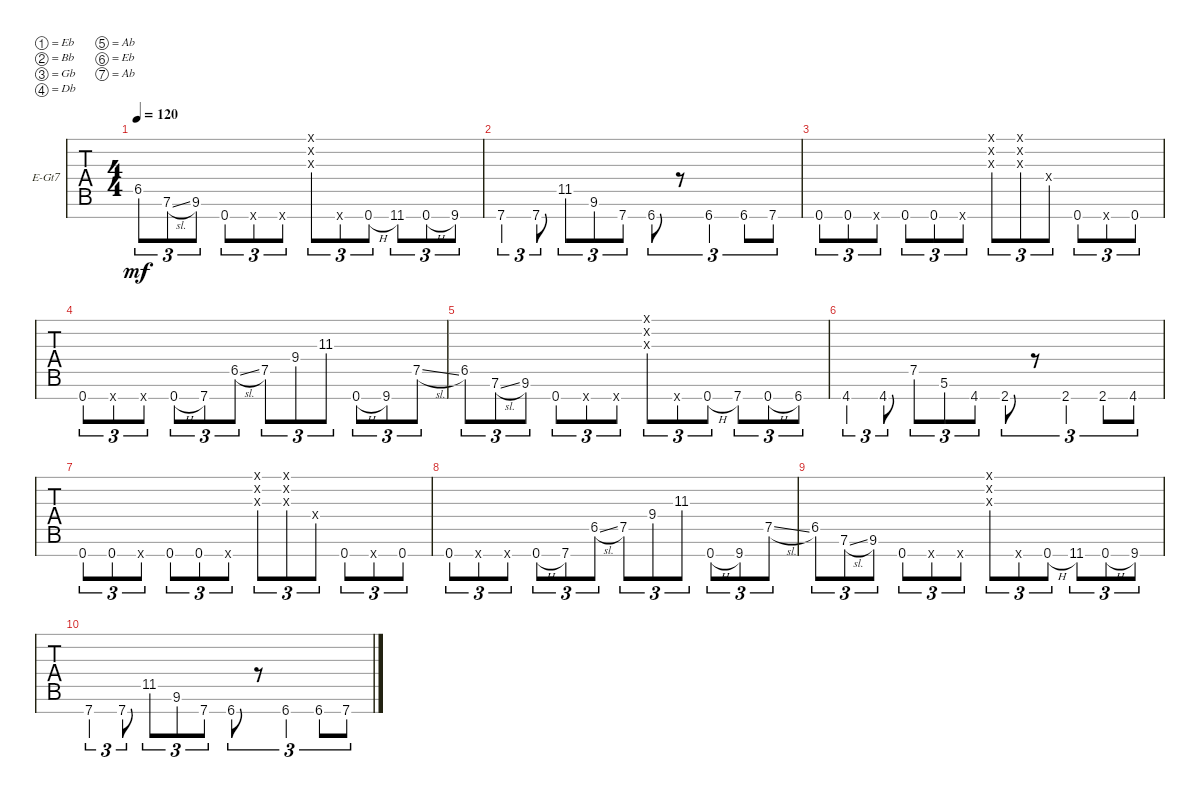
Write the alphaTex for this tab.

\defaultSystemsLayout 4
\bracketExtendMode groupsimilarinstruments
\firstSystemTrackNameOrientation horizontal
\otherSystemsTrackNameOrientation horizontal
\track ("Lukas" "E-Gt7") {instrument distortionguitar}
\staff {tabs}
\tuning (Eb4 Bb3 Gb3 Db3 Ab2 Eb2 Ab1)
\ts (4 4)
\tempo 120
\clef g2
\ks c
6.5.8{tu (3 2) dy mf} 7.6{sl}.8{tu (3 2)} 9.6.8{tu (3 2)} 0.7.8{tu (3 2)} 0.7{x}.8{tu (3 2)} 0.7{x}.8{tu (3 2)} (0.1{x} 0.2{x} 0.3{x}).8{tu (3 2)} 0.7{x}.8{tu (3 2)} 0.7{h}.8{tu (3 2)} 11.7.8{tu (3 2)} 0.7{h}.8{tu (3 2)} 9.7.8{tu (3 2)} |
7.7.4{tu (3 2)} 7.7.8{tu (3 2)} 11.5.8{tu (3 2)} 9.6.8{tu (3 2)} 7.7.8{tu (3 2)} 6.7.8{tu (3 2)} r.8{tu (3 2)} 6.7.4{tu (3 2)} 6.7.8{tu (3 2)} 7.7.8{tu (3 2)} |
0.7.8{tu (3 2)} 0.7.8{tu (3 2)} 0.7{x}.8{tu (3 2)} 0.7.8{tu (3 2)} 0.7.8{tu (3 2)} 0.7{x}.8{tu (3 2)} (0.1{x} 0.2{x} 0.3{x}).8{tu (3 2)} (0.3{x} 0.2{x} 0.1{x}).8{tu (3 2)} 0.4{x}.8{tu (3 2)} 0.7.8{tu (3 2)} 0.7{x}.8{tu (3 2)} 0.7.8{tu (3 2)} |
0.7.8{tu (3 2)} 0.7{x}.8{tu (3 2)} 0.7{x}.8{tu (3 2)} 0.7{h}.8{tu (3 2)} 7.7.8{tu (3 2)} 6.5{sl}.8{tu (3 2)} 7.5.8{tu (3 2)} 9.4.8{tu (3 2)} 11.3.8{tu (3 2)} 0.7{h}.8{tu (3 2)} 9.7.8{tu (3 2)} 7.5{sl}.8{tu (3 2)} |
6.5.8{tu (3 2)} 7.6{sl}.8{tu (3 2)} 9.6.8{tu (3 2)} 0.7.8{tu (3 2)} 0.7{x}.8{tu (3 2)} 0.7{x}.8{tu (3 2)} (0.1{x} 0.2{x} 0.3{x}).8{tu (3 2)} 0.7{x}.8{tu (3 2)} 0.7{h}.8{tu (3 2)} 7.7.8{tu (3 2)} 0.7{h}.8{tu (3 2)} 6.7.8{tu (3 2)} |
4.7.4{tu (3 2)} 4.7.8{tu (3 2)} 7.5.8{tu (3 2)} 5.6.8{tu (3 2)} 4.7.8{tu (3 2)} 2.7.8{tu (3 2)} r.8{tu (3 2)} 2.7.4{tu (3 2)} 2.7.8{tu (3 2)} 4.7.8{tu (3 2)} |
0.7.8{tu (3 2)} 0.7.8{tu (3 2)} 0.7{x}.8{tu (3 2)} 0.7.8{tu (3 2)} 0.7.8{tu (3 2)} 0.7{x}.8{tu (3 2)} (0.1{x} 0.2{x} 0.3{x}).8{tu (3 2)} (0.3{x} 0.2{x} 0.1{x}).8{tu (3 2)} 0.4{x}.8{tu (3 2)} 0.7.8{tu (3 2)} 0.7{x}.8{tu (3 2)} 0.7.8{tu (3 2)} |
0.7.8{tu (3 2)} 0.7{x}.8{tu (3 2)} 0.7{x}.8{tu (3 2)} 0.7{h}.8{tu (3 2)} 7.7.8{tu (3 2)} 6.5{sl}.8{tu (3 2)} 7.5.8{tu (3 2)} 9.4.8{tu (3 2)} 11.3.8{tu (3 2)} 0.7{h}.8{tu (3 2)} 9.7.8{tu (3 2)} 7.5{sl}.8{tu (3 2)} |
6.5.8{tu (3 2)} 7.6{sl}.8{tu (3 2)} 9.6.8{tu (3 2)} 0.7.8{tu (3 2)} 0.7{x}.8{tu (3 2)} 0.7{x}.8{tu (3 2)} (0.1{x} 0.2{x} 0.3{x}).8{tu (3 2)} 0.7{x}.8{tu (3 2)} 0.7{h}.8{tu (3 2)} 11.7.8{tu (3 2)} 0.7{h}.8{tu (3 2)} 9.7.8{tu (3 2)} |
7.7.4{tu (3 2)} 7.7.8{tu (3 2)} 11.5.8{tu (3 2)} 9.6.8{tu (3 2)} 7.7.8{tu (3 2)} 6.7.8{tu (3 2)} r.8{tu (3 2)} 6.7.4{tu (3 2)} 6.7.8{tu (3 2)} 7.7.8{tu (3 2)}
